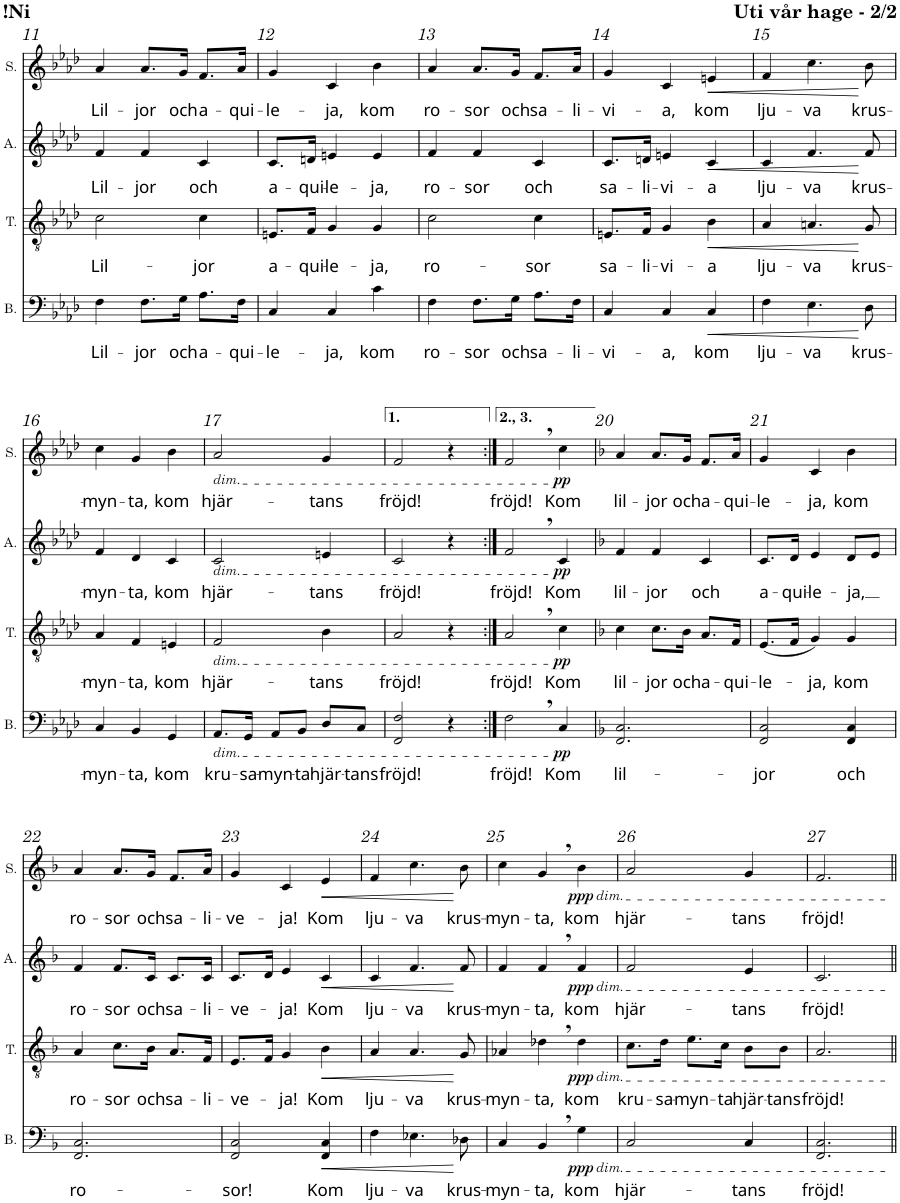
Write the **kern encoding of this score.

**kern	**text	**dynam	**kern	**text	**dynam	**kern	**text	**dynam	**kern	**text	**dynam
*part4	*part4	*part4	*part3	*part3	*part3	*part2	*part2	*part2	*part1	*part1	*part1
*staff4	*staff4	*staff4	*staff3	*staff3	*staff3	*staff2	*staff2	*staff2	*staff1	*staff1	*staff1
*I"Bass	*	*	*I"Tenor	*	*	*I"Alto	*	*	*I"Soprano	*	*
*I'B.	*	*	*I'T.	*	*	*I'A.	*	*	*I'S.	*	*
!!LO:PB:g=z
*clefF4	*	*	*clefGv2	*	*	*clefG2	*	*	*clefG2	*	*
*k[b-e-a-d-]	*	*	*k[b-e-a-d-]	*	*	*k[b-e-a-d-]	*	*	*k[b-e-a-d-]	*	*
*M3/4	*	*	*M3/4	*	*	*M3/4	*	*	*M3/4	*	*
=11	=11	=11	=11	=11	=11	=11	=11	=11	=11	=11	=11
!	!LO:LY:b	!	!	!LO:LY:b	!	!	!LO:LY:b	!	!	!LO:LY:b	!
4F\	Lil-	.	2c\	Lil-	.	4f/	Lil-	.	4a-/	Lil-	.
!	!LO:LY:b	!	!	!	!	!	!LO:LY:b	!	!	!LO:LY:b	!
8.F\L	-jor	.	.	.	.	4f/	-jor	.	8.a-/L	-jor	.
!	!LO:LY:b	!	!	!	!	!	!	!	!	!LO:LY:b	!
16G\Jk	och	.	.	.	.	.	.	.	16g/Jk	och	.
!	!LO:LY:b	!	!	!LO:LY:b	!	!	!LO:LY:b	!	!	!LO:LY:b	!
8.A-\L	a-	.	4c\	jor	.	4c/	och	.	8.f/L	a-	.
!	!LO:LY:b	!	!	!	!	!	!	!	!	!LO:LY:b	!
16F\Jk	-qui-	.	.	.	.	.	.	.	16a-/Jk	-qui-	.
=12	=12	=12	=12	=12	=12	=12	=12	=12	=12	=12	=12
!	!LO:LY:b	!	!	!LO:LY:b	!	!	!LO:LY:b	!	!	!LO:LY:b	!
4C/	-le-	.	8.En/L	a-	.	8.c/L	a-	.	4g/	-le-	.
!	!	!	!	!LO:LY:b	!	!	!LO:LY:b	!	!	!	!
.	.	.	16F/Jk	qui-	.	16dn/Jk	qui-	.	.	.	.
!	!LO:LY:b	!	!	!LO:LY:b	!	!	!LO:LY:b	!	!	!LO:LY:b	!
4C/	-ja,	.	4G/	le-	.	4en/	le-	.	4c/	-ja,	.
!	!LO:LY:b	!	!	!LO:LY:b	!	!	!LO:LY:b	!	!	!LO:LY:b	!
4c\	kom	.	4G/	ja,	.	4e/	ja,	.	4b-\	kom	.
=13	=13	=13	=13	=13	=13	=13	=13	=13	=13	=13	=13
!	!LO:LY:b	!	!	!LO:LY:b	!	!	!LO:LY:b	!	!	!LO:LY:b	!
4F\	ro-	.	2c\	ro-	.	4f/	ro-	.	4a-/	ro-	.
!	!LO:LY:b	!	!	!	!	!	!LO:LY:b	!	!	!LO:LY:b	!
8.F\L	-sor	.	.	.	.	4f/	-sor	.	8.a-/L	-sor	.
!	!LO:LY:b	!	!	!	!	!	!	!	!	!LO:LY:b	!
16G\Jk	och	.	.	.	.	.	.	.	16g/Jk	och	.
!	!LO:LY:b	!	!	!LO:LY:b	!	!	!LO:LY:b	!	!	!LO:LY:b	!
8.A-\L	sa-	.	4c\	sor	.	4c/	och	.	8.f/L	sa-	.
!	!LO:LY:b	!	!	!	!	!	!	!	!	!LO:LY:b	!
16F\Jk	-li-	.	.	.	.	.	.	.	16a-/Jk	-li-	.
=14	=14	=14	=14	=14	=14	=14	=14	=14	=14	=14	=14
!	!LO:LY:b	!	!	!LO:LY:b	!	!	!LO:LY:b	!	!	!LO:LY:b	!
4C/	-vi-	.	8.En/L	sa-	.	8.c/L	sa-	.	4g/	-vi-	.
!	!	!	!	!LO:LY:b	!	!	!LO:LY:b	!	!	!	!
.	.	.	16F/Jk	li-	.	16dn/Jk	li-	.	.	.	.
!	!LO:LY:b	!	!	!LO:LY:b	!	!	!LO:LY:b	!	!	!LO:LY:b	!
4C/	-a,	.	4G/	vi-	.	4en/	vi-	.	4c/	-a,	.
!	!LO:LY:b	!LO:HP:b	!	!LO:LY:b	!LO:HP:b	!	!LO:LY:b	!LO:HP:b	!	!LO:LY:b	!LO:HP:b
4C/	kom	<	4B-\	a	<	4c/	a	<	4en/	kom	<
=15	=15	=15	=15	=15	=15	=15	=15	=15	=15	=15	=15
!	!LO:LY:b	!	!	!LO:LY:b	!	!	!LO:LY:b	!	!	!LO:LY:b	!
4F\	lju-	.	4A-/	lju-	.	4c/	lju-	.	4f/	lju-	.
!	!LO:LY:b	!	!	!LO:LY:b	!	!	!LO:LY:b	!	!	!LO:LY:b	!
4.E-\	va	.	4.An/	va	.	4.f/	va	.	4.cc\	-va	.
!	!LO:LY:b	!	!	!LO:LY:b	!	!	!LO:LY:b	!	!	!LO:LY:b	!
8D-\	krus-	[	8G/	krus-	[	8f/	krus-	[	8b-\	krus-	[
!!LO:LB:g=z
=16	=16	=16	=16	=16	=16	=16	=16	=16	=16	=16	=16
!	!LO:LY:b	!	!	!LO:LY:b	!	!	!LO:LY:b	!	!	!LO:LY:b	!
4C/	myn-	.	4A-/	myn-	.	4f/	myn-	.	4cc\	myn-	.
!	!LO:LY:b	!	!	!LO:LY:b	!	!	!LO:LY:b	!	!	!LO:LY:b	!
4BB-/	ta,	.	4F/	ta,	.	4d-/	ta,	.	4g/	ta,	.
!	!LO:LY:b	!	!	!LO:LY:b	!	!	!LO:LY:b	!	!	!LO:LY:b	!
4GG/	kom	.	4En/	kom	.	4c/	kom	.	4b-\	kom	.
=17	=17	=17	=17	=17	=17	=17	=17	=17	=17	=17	=17
!	!	!	!	!	!	!	!	!	!LO:TX:b:i:t=dim.	!	!
!	!	!	!	!	!	!LO:TX:b:i:t=dim.	!	!	!	!	!
!	!	!	!LO:TX:b:i:t=dim.	!	!	!	!	!	!	!	!
!LO:TX:b:i:t=dim.	!	!	!	!	!	!	!	!	!	!	!
!	!LO:LY:b	!	!	!LO:LY:b	!	!	!LO:LY:b	!	!	!LO:LY:b	!
8.AA-/L	kru-	.	2F/	hjär-	.	2c/	hjär-	.	2a-/	hjär-	.
!	!LO:LY:b	!	!	!	!	!	!	!	!	!	!
16GG/Jk	sa-	.	.	.	.	.	.	.	.	.	.
!	!LO:LY:b	!	!	!	!	!	!	!	!	!	!
8AA-/L	myn-	.	.	.	.	.	.	.	.	.	.
!	!LO:LY:b	!	!	!	!	!	!	!	!	!	!
8BB-/J	ta	.	.	.	.	.	.	.	.	.	.
!	!LO:LY:b	!	!	!LO:LY:b	!	!	!LO:LY:b	!	!	!LO:LY:b	!
8D-/L	hjär-	.	4B-\	tans	.	4en/	tans	.	4g/	tans	.
!	!LO:LY:b	!	!	!	!	!	!	!	!	!	!
8C/J	tans	.	.	.	.	.	.	.	.	.	.
=18	=18	=18	=18	=18	=18	=18	=18	=18	=18	=18	=18
!	!LO:LY:b	!	!	!LO:LY:b	!	!	!LO:LY:b	!	!	!LO:LY:b	!
2FF/ 2F/	fröjd!	.	2A-/	fröjd!	.	2c/	fröjd!	.	2f/	fröjd!	.
4r	.	.	4r	.	.	4r	.	.	4r	.	.
=19:|!	=19:|!	=19:|!	=19:|!	=19:|!	=19:|!	=19:|!	=19:|!	=19:|!	=19:|!	=19:|!	=19:|!
!	!LO:LY:b	!	!	!LO:LY:b	!	!	!LO:LY:b	!	!	!LO:LY:b	!
2F,\	fröjd!	.	2A-,/	fröjd!	.	2f,/	fröjd!	.	2f,/	fröjd!	.
!	!LO:LY:b	!LO:DY:b	!	!LO:LY:b	!LO:DY:b	!	!LO:LY:b	!LO:DY:b	!	!LO:LY:b	!LO:DY:b
4C/	Kom	pp	4c\	Kom	pp	4c/	Kom	pp	4cc\	Kom	pp
=20	=20	=20	=20	=20	=20	=20	=20	=20	=20	=20	=20
*k[b-]	*	*	*k[b-]	*	*	*k[b-]	*	*	*k[b-]	*	*
!	!LO:LY:b	!	!	!LO:LY:b	!	!	!LO:LY:b	!	!	!LO:LY:b	!
2.FF/ 2.C/	lil-	.	4c\	lil-	.	4f/	lil-	.	4a/	lil-	.
!	!	!	!	!LO:LY:b	!	!	!LO:LY:b	!	!	!LO:LY:b	!
.	.	.	8.c\L	-jor	.	4f/	-jor	.	8.a/L	-jor	.
!	!	!	!	!LO:LY:b	!	!	!	!	!	!LO:LY:b	!
.	.	.	16B-\Jk	och	.	.	.	.	16g/Jk	och	.
!	!	!	!	!LO:LY:b	!	!	!LO:LY:b	!	!	!LO:LY:b	!
.	.	.	8.A/L	a-	.	4c/	och	.	8.f/L	a-	.
!	!	!	!	!LO:LY:b	!	!	!	!	!	!LO:LY:b	!
.	.	.	16F/Jk	-qui-	.	.	.	.	16a/Jk	-qui-	.
=21	=21	=21	=21	=21	=21	=21	=21	=21	=21	=21	=21
!	!LO:LY:b	!	!	!LO:LY:b	!	!	!LO:LY:b	!	!	!LO:LY:b	!
2FF/ 2C/	jor	.	(8.E/L	le-	.	8.c/L	a-	.	4g/	-le-	.
!	!	!	!	!	!	!	!LO:LY:b	!	!	!	!
.	.	.	16F/Jk	.	.	16d/Jk	-qui-	.	.	.	.
!	!	!	!	!LO:LY:b	!	!	!LO:LY:b	!	!	!LO:LY:b	!
.	.	.	4G/)	-ja,	.	4e/	-le-	.	4c/	-ja,	.
!	!LO:LY:b	!	!	!LO:LY:b	!	!	!LO:LY:b	!	!	!LO:LY:b	!
4FF/ 4C/	och	.	4G/	kom	.	8d/L	-ja,	.	4b-\	kom	.
.	.	.	.	.	.	8e/J	.	.	.	.	.
!!LO:LB:g=z
=22	=22	=22	=22	=22	=22	=22	=22	=22	=22	=22	=22
!	!LO:LY:b	!	!	!LO:LY:b	!	!	!LO:LY:b	!	!	!LO:LY:b	!
2.FF/ 2.C/	ro-	.	4A/	ro-	.	4f/	ro-	.	4a/	ro-	.
!	!	!	!	!LO:LY:b	!	!	!LO:LY:b	!	!	!LO:LY:b	!
.	.	.	8.c\L	-sor	.	8.f/L	-sor	.	8.a/L	-sor	.
!	!	!	!	!LO:LY:b	!	!	!LO:LY:b	!	!	!LO:LY:b	!
.	.	.	16B-\Jk	och	.	16c/Jk	och	.	16g/Jk	och	.
!	!	!	!	!LO:LY:b	!	!	!LO:LY:b	!	!	!LO:LY:b	!
.	.	.	8.A/L	sa-	.	8.c/L	sa-	.	8.f/L	sa-	.
!	!	!	!	!LO:LY:b	!	!	!LO:LY:b	!	!	!LO:LY:b	!
.	.	.	16F/Jk	-li-	.	16c/Jk	-li-	.	16a/Jk	-li-	.
=23	=23	=23	=23	=23	=23	=23	=23	=23	=23	=23	=23
!	!LO:LY:b	!	!	!LO:LY:b	!	!	!LO:LY:b	!	!	!LO:LY:b	!
2FF/ 2C/	sor!	.	8.E/L	-ve-	.	8.c/L	-ve-	.	4g/	-ve-	.
.	.	.	16F/Jk	.	.	16d/Jk	.	.	.	.	.
!	!	!	!	!LO:LY:b	!	!	!LO:LY:b	!	!	!LO:LY:b	!
.	.	.	4G/	-ja!	.	4e/	-ja!	.	4c/	-ja!	.
!	!LO:LY:b	!LO:HP:b	!	!LO:LY:b	!LO:HP:b	!	!LO:LY:b	!LO:HP:b	!	!LO:LY:b	!LO:HP:b
4FF/ 4C/	Kom	<	4B-\	Kom	<	4c/	Kom	<	4e/	Kom	<
=24	=24	=24	=24	=24	=24	=24	=24	=24	=24	=24	=24
!	!LO:LY:b	!	!	!LO:LY:b	!	!	!LO:LY:b	!	!	!LO:LY:b	!
4F\	lju-	.	4A/	lju-	.	4c/	lju-	.	4f/	lju-	.
!	!LO:LY:b	!	!	!LO:LY:b	!	!	!LO:LY:b	!	!	!LO:LY:b	!
4.E-X\	va	.	4.A/	va	.	4.f/	va	.	4.cc\	va	.
!	!LO:LY:b	!	!	!LO:LY:b	!	!	!LO:LY:b	!	!	!LO:LY:b	!
8D-X\	krus-	[	8G/	krus-	[	8f/	krus-	[	8b-\	krus-	[
=25	=25	=25	=25	=25	=25	=25	=25	=25	=25	=25	=25
!	!LO:LY:b	!	!	!LO:LY:b	!	!	!LO:LY:b	!	!	!LO:LY:b	!
4C/	-myn-	.	4A-X/	-myn-	.	4f/	-myn-	.	4cc\	-myn-	.
!	!LO:LY:b	!	!	!LO:LY:b	!	!	!LO:LY:b	!	!	!LO:LY:b	!
4BB-,/	-ta,	.	4d-X,\	-ta,	.	4f,/	-ta,	.	4g,/	-ta,	.
!	!	!	!	!	!	!	!	!	!LO:TX:b:i:t=dim.	!	!
!	!	!	!	!	!	!LO:TX:b:i:t=dim.	!	!	!	!	!
!	!	!	!LO:TX:b:i:t=dim.	!	!	!	!	!	!	!	!
!LO:TX:b:i:t=dim.	!	!	!	!	!	!	!	!	!	!	!
!	!LO:LY:b	!LO:DY:b	!	!LO:LY:b	!LO:DY:b	!	!LO:LY:b	!LO:DY:b	!	!LO:LY:b	!LO:DY:b
4G\	kom	ppp	4d-\	kom	ppp	4f/	kom	ppp	4b-\	kom	ppp
=26	=26	=26	=26	=26	=26	=26	=26	=26	=26	=26	=26
!	!LO:LY:b	!	!	!LO:LY:b	!	!	!LO:LY:b	!	!	!LO:LY:b	!
2C/	hjär-	.	8.c\L	kru-	.	2f/	hjär-	.	2a/	hjär-	.
!	!	!	!	!LO:LY:b	!	!	!	!	!	!	!
.	.	.	16d\Jk	sa-	.	.	.	.	.	.	.
!	!	!	!	!LO:LY:b	!	!	!	!	!	!	!
.	.	.	8.e\L	myn-	.	.	.	.	.	.	.
!	!	!	!	!LO:LY:b	!	!	!	!	!	!	!
.	.	.	16c\Jk	ta	.	.	.	.	.	.	.
!	!LO:LY:b	!	!	!LO:LY:b	!	!	!LO:LY:b	!	!	!LO:LY:b	!
4C/	tans	.	8B-\L	hjär-	.	4e/	tans	.	4g/	tans	.
!	!	!	!	!LO:LY:b	!	!	!	!	!	!	!
.	.	.	8B-\J	tans	.	.	.	.	.	.	.
=27	=27	=27	=27	=27	=27	=27	=27	=27	=27	=27	=27
!	!LO:LY:b	!	!	!LO:LY:b	!	!	!LO:LY:b	!	!	!LO:LY:b	!
2.FF/ 2.C/	fröjd!	.	2.A/	fröjd!	.	2.c/	fröjd!	.	2.f/	fröjd!	.
=||	=||	=||	=||	=||	=||	=||	=||	=||	=||	=||	=||
*-	*-	*-	*-	*-	*-	*-	*-	*-	*-	*-	*-
